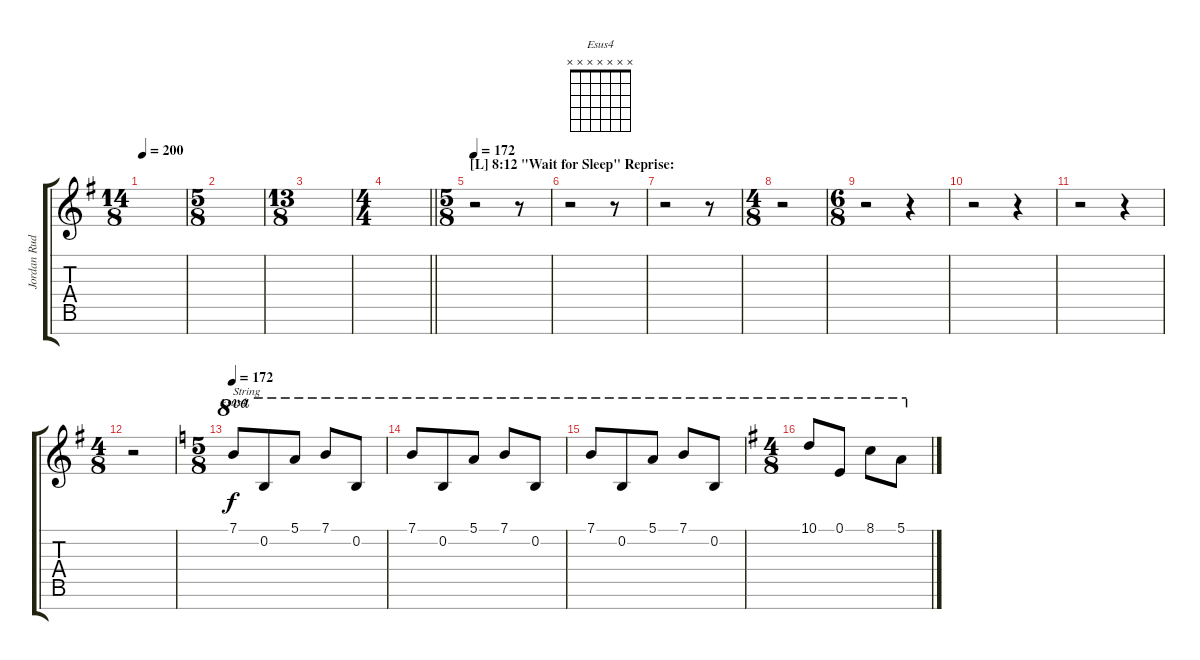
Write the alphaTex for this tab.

\track ("Jordan Rudess - Right Hand Effects I" "Jordan Rud") {instrument fx1rain}
\staff {score tabs}
\tuning (E5 B4 G4 D4 A3 E3 B2) {hide}
\chord ("Esus4" x x x x x x x)
\ts (14 8)
\tempo 200
\clef g2
\ks g
|
\ts (5 8)
|
\ts (13 8)
|
\ts (4 4)
\barLineRight lightlight
|
\ts (5 8)
\section ("" "[L] 8:12 \"Wait for Sleep\" Reprise:")
\tempo 172
r.2 r.8 |
r.2 r.8 |
r.2 r.8 |
\ts (4 8)
r.2 |
\ts (6 8)
r.2 r.4 |
r.2 r.4 |
r.2 r.4 |
\ts (4 8)
r.2 |
\ts (5 8)
\tempo 172
\ks c
7.1.8{ch "Esus4" ot 8va txt "String" volume 10 instrument stringensemble1} 0.2.8{ot 8va} 5.1.8{ot 8va} 7.1.8{ot 8va} 0.2.8{ot 8va} |
7.1.8{ot 8va} 0.2.8{ot 8va} 5.1.8{ot 8va} 7.1.8{ot 8va} 0.2.8{ot 8va} |
7.1.8{ot 8va} 0.2.8{ot 8va} 5.1.8{ot 8va} 7.1.8{ot 8va} 0.2.8{ot 8va} |
\ts (4 8)
\ks g
10.1.8{ot 8va} 0.1.8{ot 8va} 8.1.8{ot 8va} 5.1.8{ot 8va}
